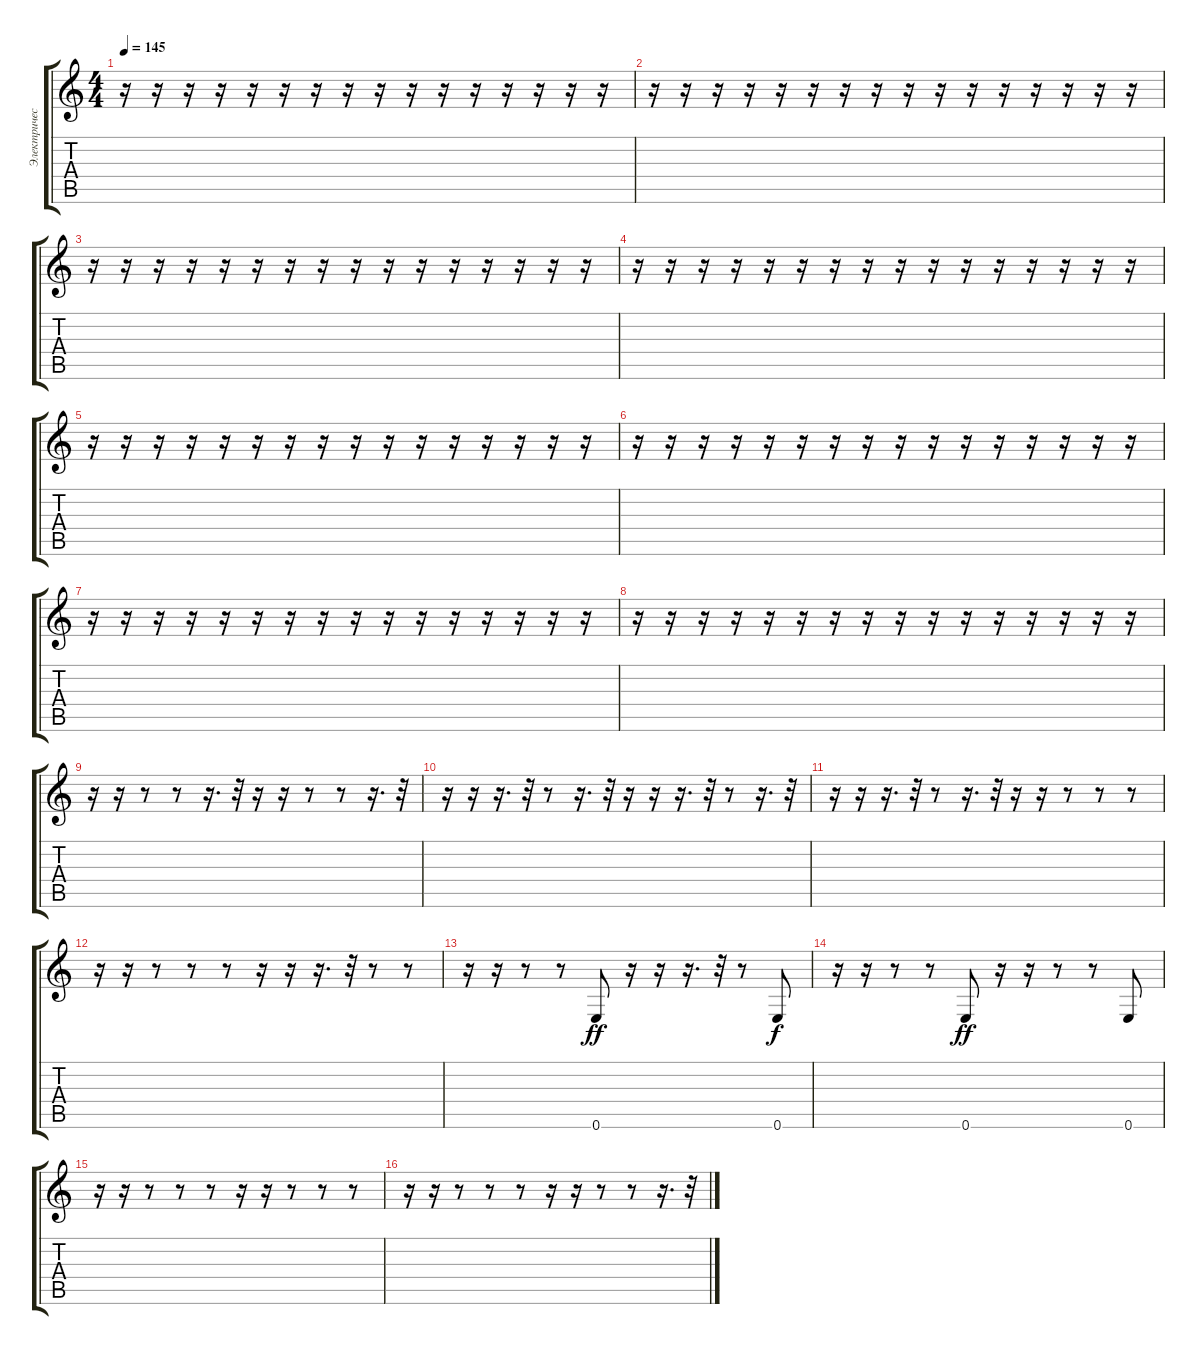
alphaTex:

\track ("Электрический Бас (пале" "Электричес") {instrument electricbassfinger}
\staff {score tabs}
\tuning (E4 B3 G3 D3 A2 E2) {hide}
\ts (4 4)
\tempo 145
\clef g2
\ks c
r.16{dy f} r.16 r.16 r.16 r.16 r.16 r.16 r.16 r.16 r.16 r.16 r.16 r.16 r.16 r.16 r.16 |
r.16 r.16 r.16 r.16 r.16 r.16 r.16 r.16 r.16 r.16 r.16 r.16 r.16 r.16 r.16 r.16 |
r.16 r.16 r.16 r.16 r.16 r.16 r.16 r.16 r.16 r.16 r.16 r.16 r.16 r.16 r.16 r.16 |
r.16 r.16 r.16 r.16 r.16 r.16 r.16 r.16 r.16 r.16 r.16 r.16 r.16 r.16 r.16 r.16 |
r.16 r.16 r.16 r.16 r.16 r.16 r.16 r.16 r.16 r.16 r.16 r.16 r.16 r.16 r.16 r.16 |
r.16 r.16 r.16 r.16 r.16 r.16 r.16 r.16 r.16 r.16 r.16 r.16 r.16 r.16 r.16 r.16 |
r.16 r.16 r.16 r.16 r.16 r.16 r.16 r.16 r.16 r.16 r.16 r.16 r.16 r.16 r.16 r.16 |
r.16 r.16 r.16 r.16 r.16 r.16 r.16 r.16 r.16 r.16 r.16 r.16 r.16 r.16 r.16 r.16 |
r.16 r.16 r.8 r.8 r.16{d} r.32 r.16 r.16 r.8 r.8 r.16{d} r.32 |
r.16 r.16 r.16{d} r.32 r.8 r.16{d} r.32 r.16 r.16 r.16{d} r.32 r.8 r.16{d} r.32 |
r.16 r.16 r.16{d} r.32 r.8 r.16{d} r.32 r.16 r.16 r.8 r.8 r.8 |
r.16 r.16 r.8 r.8 r.8 r.16 r.16 r.16{d} r.32 r.8 r.8 |
r.16 r.16 r.8 r.8 0.6.8{dy ff} r.16 r.16 r.16{d} r.32 r.8 0.6.8{dy f} |
r.16 r.16 r.8 r.8 0.6.8{dy ff} r.16 r.16 r.8 r.8 0.6.8 |
r.16 r.16 r.8 r.8 r.8 r.16 r.16 r.8 r.8 r.8 |
r.16 r.16 r.8 r.8 r.8 r.16 r.16 r.8 r.8 r.16{d} r.32
